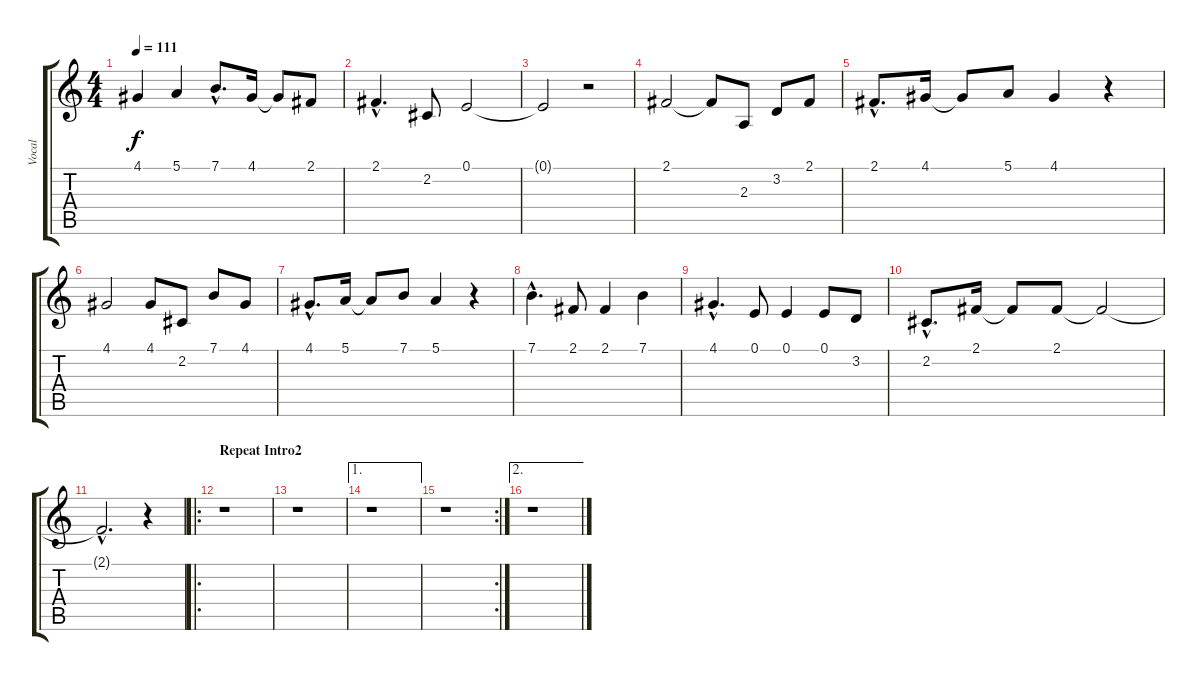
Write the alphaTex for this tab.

\track ("Vocal" "Vocal") {instrument flute}
\staff {score tabs}
\tuning (E4 B3 G3 D3 A2 E2) {hide}
\ts (4 4)
\tempo 111
\clef g2
\ks c
4.1.4{dy f} 5.1.4 7.1{hac}.8{d} 4.1.16 4.1{t}.8 2.1.8 |
2.1{hac}.4{d} 2.2.8 0.1.2 |
0.1{t}.2 r.2 |
2.1.2 2.1{t}.8 2.3.8 3.2.8 2.1.8 |
2.1{hac}.8{d} 4.1.16 4.1{t}.8 5.1.8 4.1.4 r.4 |
4.1.2 4.1.8 2.2.8 7.1.8 4.1.8 |
4.1{hac}.8{d} 5.1.16 5.1{t}.8 7.1.8 5.1.4 r.4 |
7.1{hac}.4{d} 2.1.8 2.1.4 7.1.4 |
4.1{hac}.4{d} 0.1.8 0.1.4 0.1.8 3.2.8 |
2.2{hac}.8{d} 2.1.16 2.1{t}.8 2.1.8 2.1{t}.2 |
2.1{hac t}.2{d} r.4 |
\ro
\section ("" "Repeat Intro2")
r.1 |
r.1 |
\ae 1
r.1 |
\rc 2
r.1 |
\ae 2
r.1
